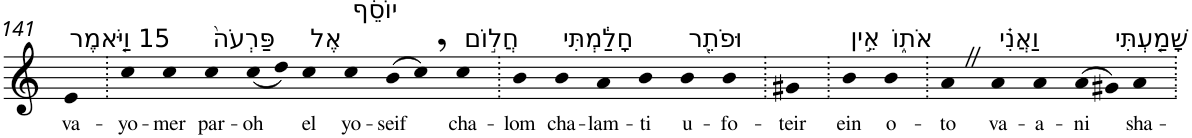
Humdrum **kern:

**kern	**text
*part1	*part1
*staff1	*staff1
*I"Piano	*
*I'Pno	*
!!LO:PB:g=z
*clefG2	*
*k[]	*
=141	=141
!LO:TX:a:t=15 וַיֹּ֤אמֶר	!
!	!LO:LY:b
4e	va-
=142.	=142.
!	!LO:LY:b
4cc	-yo-
!	!LO:LY:b
4cc	-mer
!LO:TX:a:t=פַּרְעֹה֙	!
!	!LO:LY:b
4cc	par-
!	!LO:LY:b
(<8cc	-oh
8dd)	.
!LO:TX:a:t=אֶל	!
!	!LO:LY:b
4cc	el
!LO:TX:a:t=יוֹסֵ֔ף	!
!	!LO:LY:b
4cc	yo-
!	!LO:LY:b
(>8b	-seif
8cc,)	.
!LO:TX:a:t=חֲל֣וֹם	!
!	!LO:LY:b
4cc	cha-
=143.	=143.
!	!LO:LY:b
4b	-lom
!LO:TX:a:t=חָלַ֔מְתִּי	!
!	!LO:LY:b
4b	cha-
!	!LO:LY:b
4a	-lam-
!	!LO:LY:b
4b	-ti
!LO:TX:a:t=וּפֹתֵ֖ר	!
!	!LO:LY:b
4b	u-
!	!LO:LY:b
4b	-fo-
=144.	=144.
!	!LO:LY:b
4g#X	-teir
=145.	=145.
!LO:TX:a:t=אֵ֣ין	!
!	!LO:LY:b
4b	ein
!LO:TX:a:t=אֹת֑וֹ	!
!	!LO:LY:b
4b	o-
=146.	=146.
!	!LO:LY:b
4aZ	-to
!LO:TX:a:t=וַאֲנִ֗י	!
!	!LO:LY:b
4a	va-
!	!LO:LY:b
4a	-a-
!	!LO:LY:b
(>8a	-ni
8g#X)	.
!LO:TX:a:t=שָׁמַ֤עְתִּי	!
!	!LO:LY:b
4a	sha-
=.	=.
*-	*-
